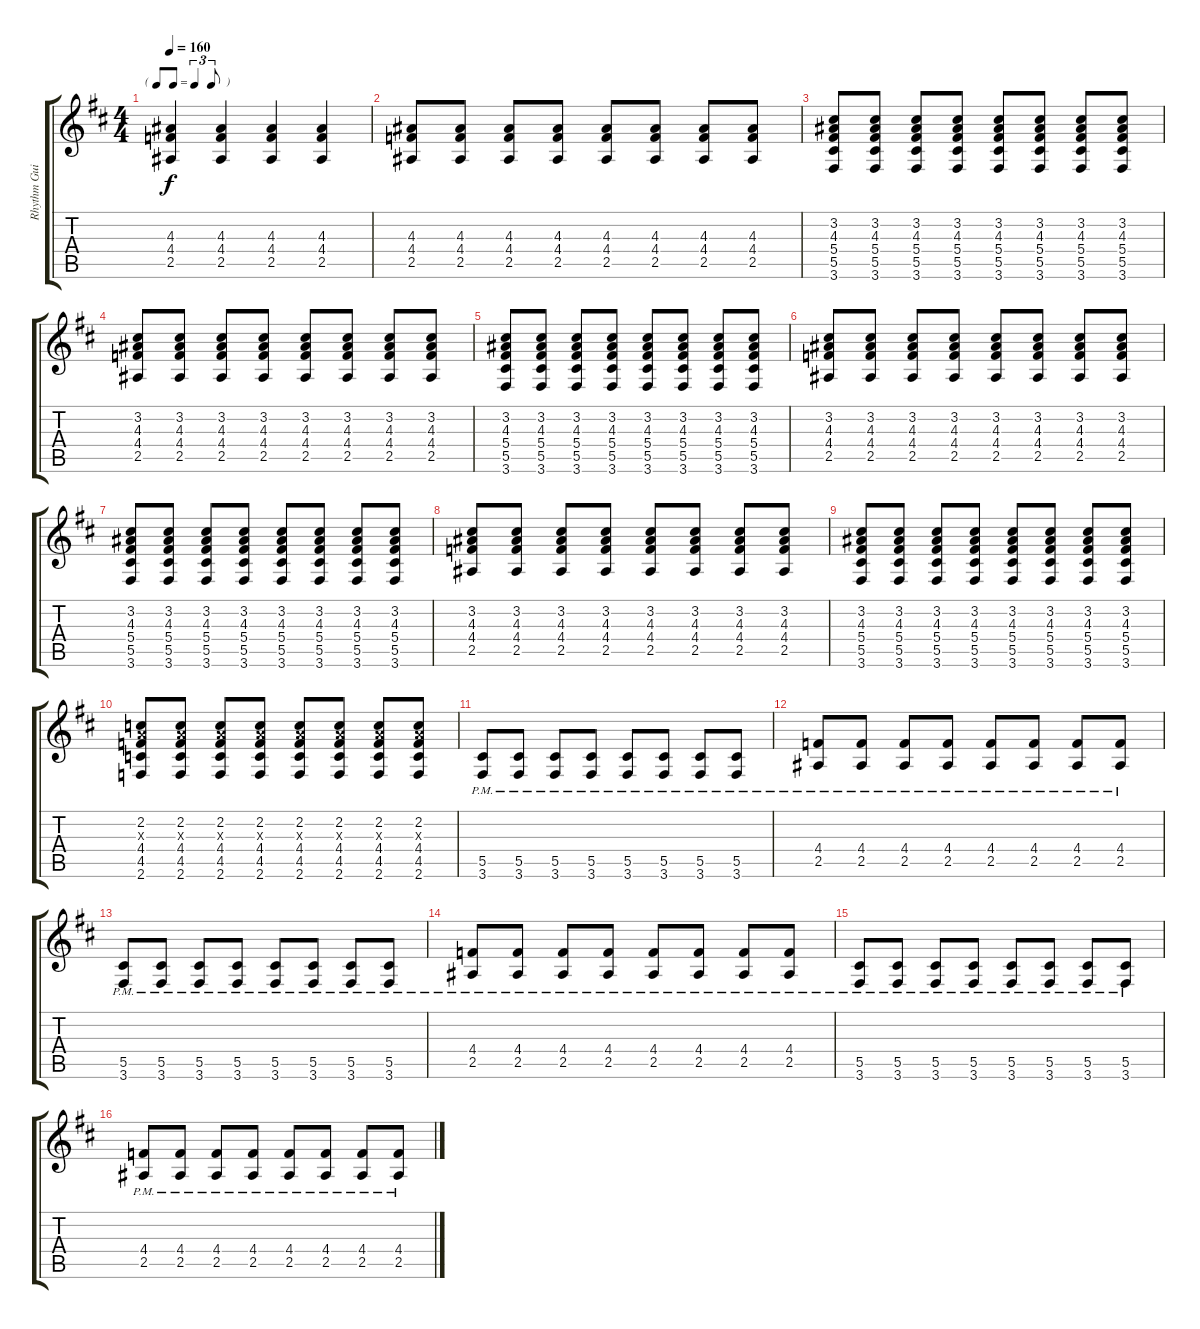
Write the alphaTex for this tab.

\track ("Rhythm Guitar 2" "Rhythm Gui") {instrument overdrivenguitar}
\staff {score tabs}
\tuning (Eb4 Bb3 Gb3 Db3 Ab2 Eb2) {hide}
\ts (4 4)
\tf triplet8th
\tempo 160
\clef g2
\ks d
(4.3 4.4 2.5).4{dy f} (4.3 4.4 2.5).4 (4.3 4.4 2.5).4 (4.3 4.4 2.5).4 |
(4.3 4.4 2.5).8 (4.3 4.4 2.5).8 (4.3 4.4 2.5).8 (4.3 4.4 2.5).8 (4.3 4.4 2.5).8 (4.3 4.4 2.5).8 (4.3 4.4 2.5).8 (4.3 4.4 2.5).8 |
(3.2 4.3 5.4 5.5 3.6).8 (3.2 4.3 5.4 5.5 3.6).8 (3.2 4.3 5.4 5.5 3.6).8 (3.2 4.3 5.4 5.5 3.6).8 (3.2 4.3 5.4 5.5 3.6).8 (3.2 4.3 5.4 5.5 3.6).8 (3.2 4.3 5.4 5.5 3.6).8 (3.2 4.3 5.4 5.5 3.6).8 |
(3.2 4.3 4.4 2.5).8 (3.2 4.3 4.4 2.5).8 (3.2 4.3 4.4 2.5).8 (3.2 4.3 4.4 2.5).8 (3.2 4.3 4.4 2.5).8 (3.2 4.3 4.4 2.5).8 (3.2 4.3 4.4 2.5).8 (3.2 4.3 4.4 2.5).8 |
(3.2 4.3 5.4 5.5 3.6).8 (3.2 4.3 5.4 5.5 3.6).8 (3.2 4.3 5.4 5.5 3.6).8 (3.2 4.3 5.4 5.5 3.6).8 (3.2 4.3 5.4 5.5 3.6).8 (3.2 4.3 5.4 5.5 3.6).8 (3.2 4.3 5.4 5.5 3.6).8 (3.2 4.3 5.4 5.5 3.6).8 |
(3.2 4.3 4.4 2.5).8 (3.2 4.3 4.4 2.5).8 (3.2 4.3 4.4 2.5).8 (3.2 4.3 4.4 2.5).8 (3.2 4.3 4.4 2.5).8 (3.2 4.3 4.4 2.5).8 (3.2 4.3 4.4 2.5).8 (3.2 4.3 4.4 2.5).8 |
(3.2 4.3 5.4 5.5 3.6).8 (3.2 4.3 5.4 5.5 3.6).8 (3.2 4.3 5.4 5.5 3.6).8 (3.2 4.3 5.4 5.5 3.6).8 (3.2 4.3 5.4 5.5 3.6).8 (3.2 4.3 5.4 5.5 3.6).8 (3.2 4.3 5.4 5.5 3.6).8 (3.2 4.3 5.4 5.5 3.6).8 |
(3.2 4.3 4.4 2.5).8 (3.2 4.3 4.4 2.5).8 (3.2 4.3 4.4 2.5).8 (3.2 4.3 4.4 2.5).8 (3.2 4.3 4.4 2.5).8 (3.2 4.3 4.4 2.5).8 (3.2 4.3 4.4 2.5).8 (3.2 4.3 4.4 2.5).8 |
(3.2 4.3 5.4 5.5 3.6).8 (3.2 4.3 5.4 5.5 3.6).8 (3.2 4.3 5.4 5.5 3.6).8 (3.2 4.3 5.4 5.5 3.6).8 (3.2 4.3 5.4 5.5 3.6).8 (3.2 4.3 5.4 5.5 3.6).8 (3.2 4.3 5.4 5.5 3.6).8 (3.2 4.3 5.4 5.5 3.6).8 |
(2.2 3.3{x} 4.4 4.5 2.6).8 (2.2 3.3{x} 4.4 4.5 2.6).8 (2.2 3.3{x} 4.4 4.5 2.6).8 (2.2 3.3{x} 4.4 4.5 2.6).8 (2.2 3.3{x} 4.4 4.5 2.6).8 (2.2 3.3{x} 4.4 4.5 2.6).8 (2.2 3.3{x} 4.4 4.5 2.6).8 (2.2 3.3{x} 4.4 4.5 2.6).8 |
(5.5{pm} 3.6{pm}).8 (5.5{pm} 3.6{pm}).8 (5.5{pm} 3.6{pm}).8 (5.5{pm} 3.6{pm}).8 (5.5{pm} 3.6{pm}).8 (5.5{pm} 3.6{pm}).8 (5.5{pm} 3.6{pm}).8 (5.5{pm} 3.6{pm}).8 |
(4.4{pm} 2.5{pm}).8 (4.4{pm} 2.5{pm}).8 (4.4{pm} 2.5{pm}).8 (4.4{pm} 2.5{pm}).8 (4.4{pm} 2.5{pm}).8 (4.4{pm} 2.5{pm}).8 (4.4{pm} 2.5{pm}).8 (4.4{pm} 2.5{pm}).8 |
(5.5{pm} 3.6{pm}).8 (5.5{pm} 3.6{pm}).8 (5.5{pm} 3.6{pm}).8 (5.5{pm} 3.6{pm}).8 (5.5{pm} 3.6{pm}).8 (5.5{pm} 3.6{pm}).8 (5.5{pm} 3.6{pm}).8 (5.5{pm} 3.6{pm}).8 |
(4.4{pm} 2.5{pm}).8 (4.4{pm} 2.5{pm}).8 (4.4{pm} 2.5{pm}).8 (4.4{pm} 2.5{pm}).8 (4.4{pm} 2.5{pm}).8 (4.4{pm} 2.5{pm}).8 (4.4{pm} 2.5{pm}).8 (4.4{pm} 2.5{pm}).8 |
(5.5{pm} 3.6{pm}).8 (5.5{pm} 3.6{pm}).8 (5.5{pm} 3.6{pm}).8 (5.5{pm} 3.6{pm}).8 (5.5{pm} 3.6{pm}).8 (5.5{pm} 3.6{pm}).8 (5.5{pm} 3.6{pm}).8 (5.5{pm} 3.6{pm}).8 |
(4.4{pm} 2.5{pm}).8 (4.4{pm} 2.5{pm}).8 (4.4{pm} 2.5{pm}).8 (4.4{pm} 2.5{pm}).8 (4.4{pm} 2.5{pm}).8 (4.4{pm} 2.5{pm}).8 (4.4{pm} 2.5{pm}).8 (4.4{pm} 2.5{pm}).8
